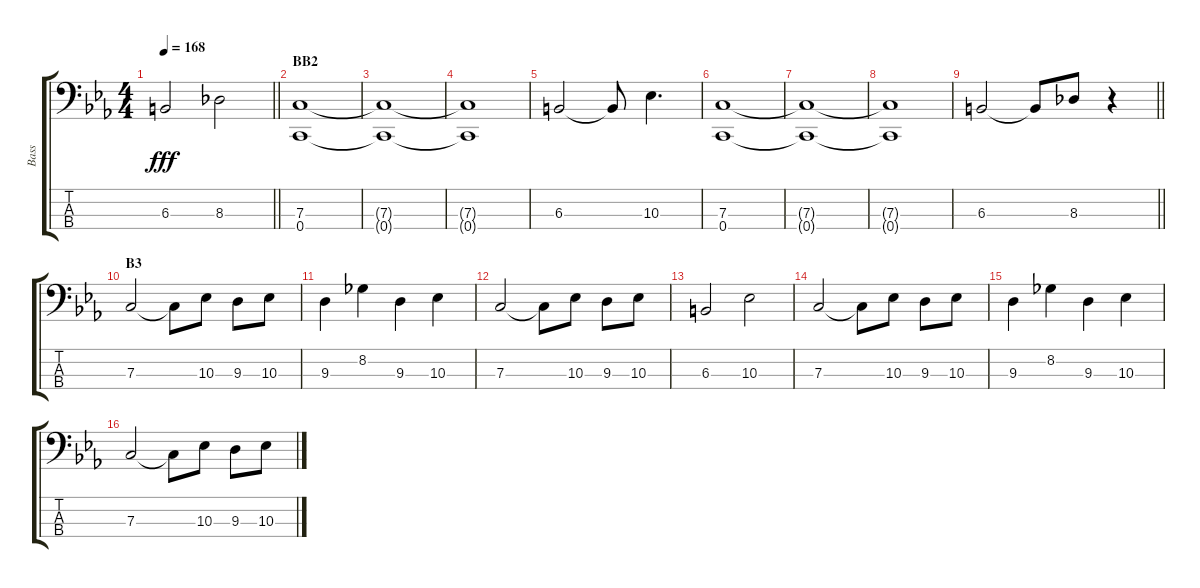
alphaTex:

\track ("Bass" "Bass") {instrument electricbassfinger}
\staff {score tabs}
\tuning (Eb2 Bb1 F1 C1) {hide}
\ts (4 4)
\tempo 168
\clef f4
\barLineRight lightlight
\ks cminor
6.3.2{dy fff} 8.3.2 |
\section ("" "BB2")
(7.3 0.4).1 |
(7.3{t} 0.4{t}).1 |
(7.3{t} 0.4{t}).1 |
6.3.2 6.3{t}.8 10.3.4{d} |
(7.3 0.4).1 |
(7.3{t} 0.4{t}).1 |
(7.3{t} 0.4{t}).1 |
\barLineRight lightlight
6.3.2 6.3{t}.8 8.3.8 r.4 |
\section ("" "B3")
7.3.2 7.3{t}.8 10.3.8 9.3.8 10.3.8 |
9.3.4 8.2.4 9.3.4 10.3.4 |
7.3.2 7.3{t}.8 10.3.8 9.3.8 10.3.8 |
6.3.2 10.3.2 |
7.3.2 7.3{t}.8 10.3.8 9.3.8 10.3.8 |
9.3.4 8.2.4 9.3.4 10.3.4 |
7.3.2 7.3{t}.8 10.3.8 9.3.8 10.3.8
